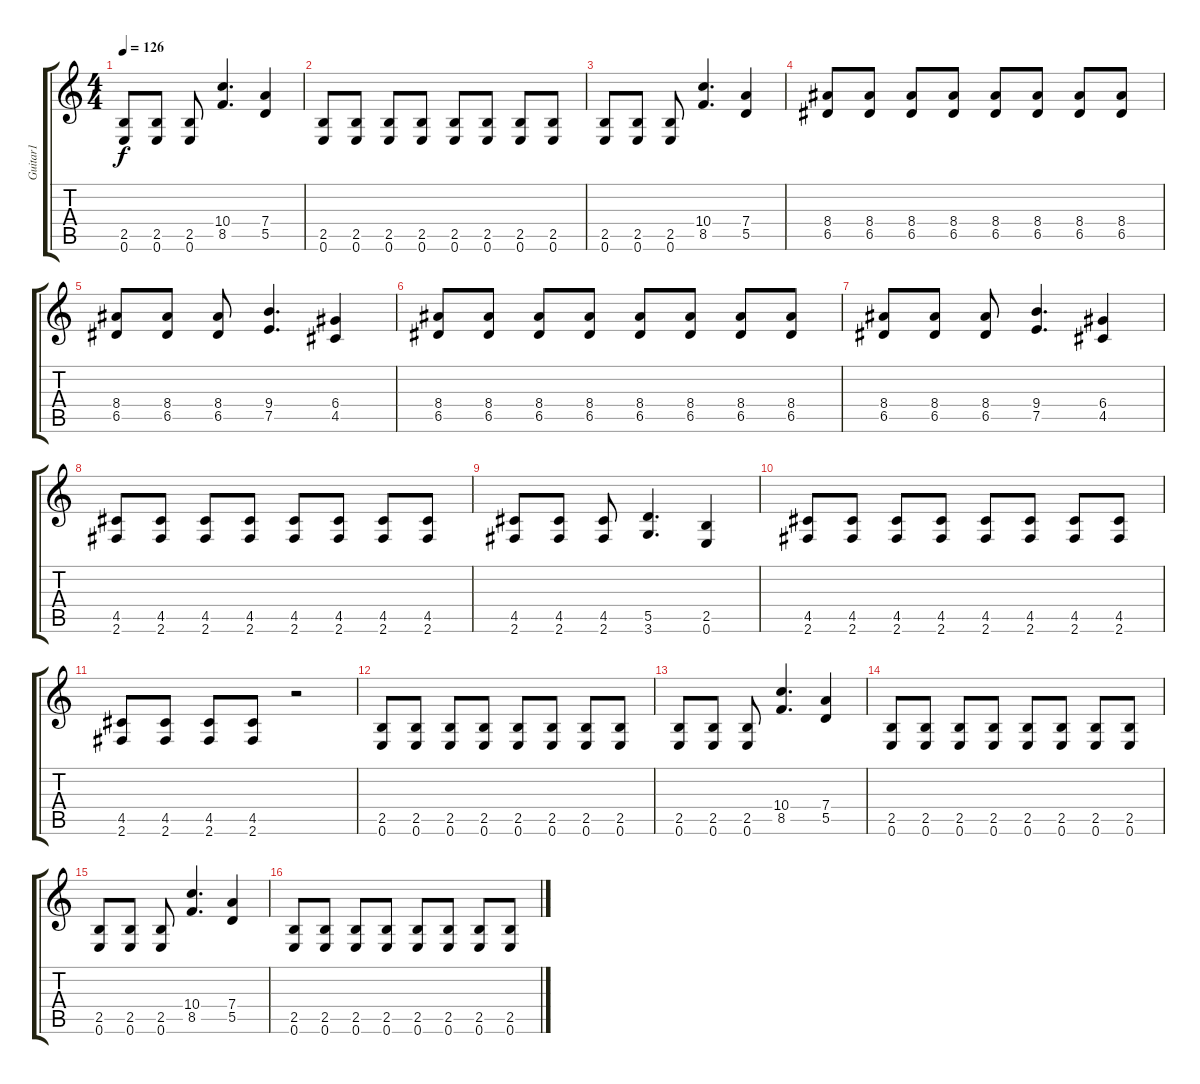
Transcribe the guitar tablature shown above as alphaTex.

\track ("Guitar1" "Guitar1") {instrument distortionguitar}
\staff {score tabs}
\tuning (E4 B3 G3 D3 A2 E2) {hide}
\ts (4 4)
\tempo 126
\clef g2
\ks c
(2.5 0.6).8{dy f} (2.5 0.6).8 (2.5 0.6).8 (10.4 8.5).4{d} (7.4 5.5).4 |
(2.5 0.6).8 (2.5 0.6).8 (2.5 0.6).8 (2.5 0.6).8 (2.5 0.6).8 (2.5 0.6).8 (2.5 0.6).8 (2.5 0.6).8 |
(2.5 0.6).8 (2.5 0.6).8 (2.5 0.6).8 (10.4 8.5).4{d} (7.4 5.5).4 |
(8.4 6.5).8 (8.4 6.5).8 (8.4 6.5).8 (8.4 6.5).8 (8.4 6.5).8 (8.4 6.5).8 (8.4 6.5).8 (8.4 6.5).8 |
(8.4 6.5).8 (8.4 6.5).8 (8.4 6.5).8 (9.4 7.5).4{d} (6.4 4.5).4 |
(8.4 6.5).8 (8.4 6.5).8 (8.4 6.5).8 (8.4 6.5).8 (8.4 6.5).8 (8.4 6.5).8 (8.4 6.5).8 (8.4 6.5).8 |
(8.4 6.5).8 (8.4 6.5).8 (8.4 6.5).8 (9.4 7.5).4{d} (6.4 4.5).4 |
(4.5 2.6).8 (4.5 2.6).8 (4.5 2.6).8 (4.5 2.6).8 (4.5 2.6).8 (4.5 2.6).8 (4.5 2.6).8 (4.5 2.6).8 |
(4.5 2.6).8 (4.5 2.6).8 (4.5 2.6).8 (5.5 3.6).4{d} (2.5 0.6).4 |
(4.5 2.6).8 (4.5 2.6).8 (4.5 2.6).8 (4.5 2.6).8 (4.5 2.6).8 (4.5 2.6).8 (4.5 2.6).8 (4.5 2.6).8 |
(4.5 2.6).8 (4.5 2.6).8 (4.5 2.6).8 (4.5 2.6).8 r.2 |
(2.5 0.6).8 (2.5 0.6).8 (2.5 0.6).8 (2.5 0.6).8 (2.5 0.6).8 (2.5 0.6).8 (2.5 0.6).8 (2.5 0.6).8 |
(2.5 0.6).8 (2.5 0.6).8 (2.5 0.6).8 (10.4 8.5).4{d} (7.4 5.5).4 |
(2.5 0.6).8 (2.5 0.6).8 (2.5 0.6).8 (2.5 0.6).8 (2.5 0.6).8 (2.5 0.6).8 (2.5 0.6).8 (2.5 0.6).8 |
(2.5 0.6).8 (2.5 0.6).8 (2.5 0.6).8 (10.4 8.5).4{d} (7.4 5.5).4 |
(2.5 0.6).8 (2.5 0.6).8 (2.5 0.6).8 (2.5 0.6).8 (2.5 0.6).8 (2.5 0.6).8 (2.5 0.6).8 (2.5 0.6).8
